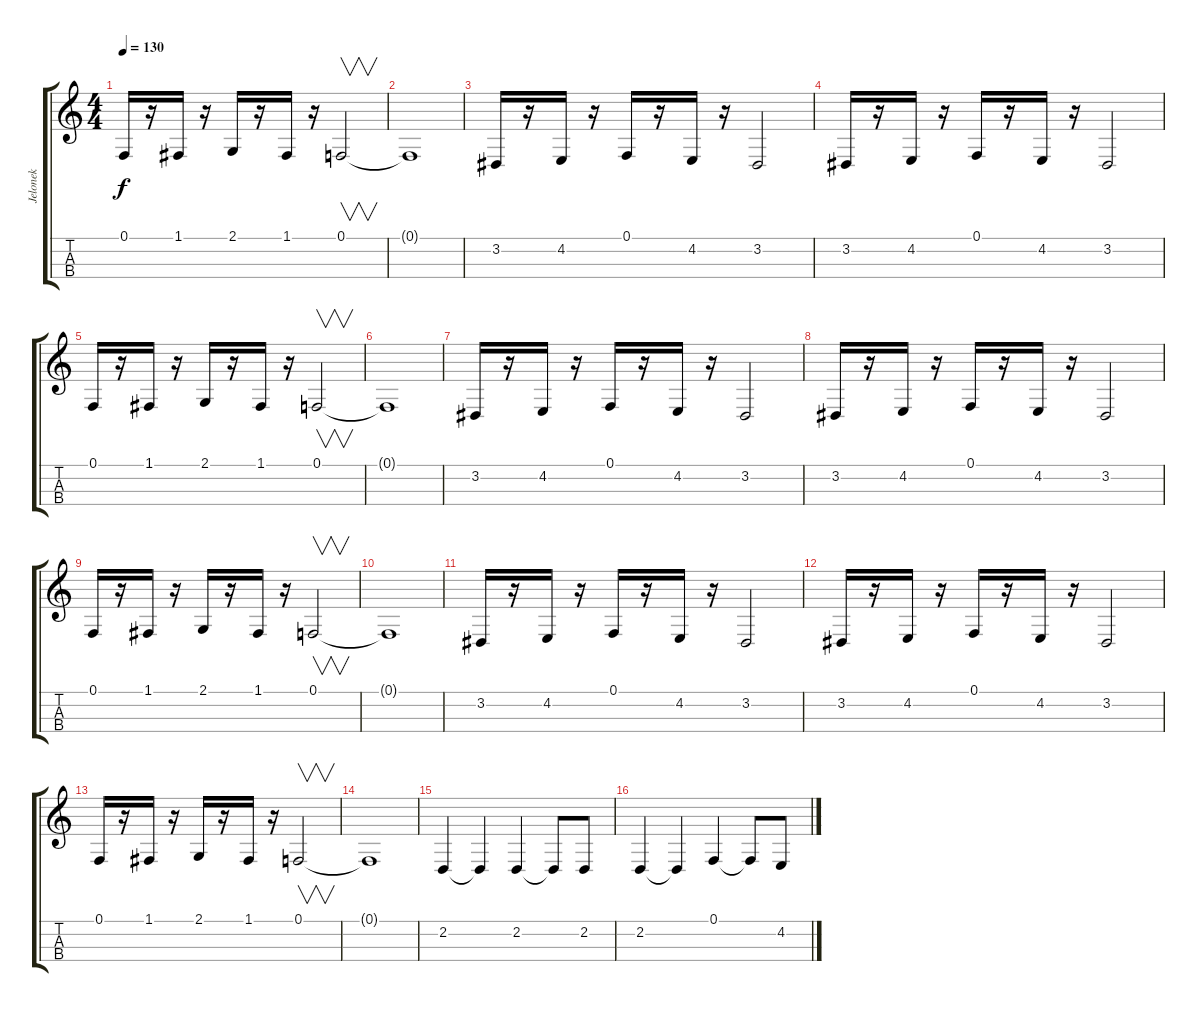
\track ("Jelonek" "Jelonek") {instrument violin}
\staff {score tabs}
\tuning (F3 C3 G2 D2) {hide}
\ts (4 4)
\tempo 130
\clef g2
\ks c
0.1.16{dy f} r.16 1.1.16 r.16 2.1.16 r.16 1.1.16 r.16 0.1.2{v} |
0.1{t}.1 |
3.2.16 r.16 4.2.16 r.16 0.1.16 r.16 4.2.16 r.16 3.2.2 |
3.2.16 r.16 4.2.16 r.16 0.1.16 r.16 4.2.16 r.16 3.2.2 |
0.1.16 r.16 1.1.16 r.16 2.1.16 r.16 1.1.16 r.16 0.1.2{v} |
0.1{t}.1 |
3.2.16 r.16 4.2.16 r.16 0.1.16 r.16 4.2.16 r.16 3.2.2 |
3.2.16 r.16 4.2.16 r.16 0.1.16 r.16 4.2.16 r.16 3.2.2 |
0.1.16 r.16 1.1.16 r.16 2.1.16 r.16 1.1.16 r.16 0.1.2{v} |
0.1{t}.1 |
3.2.16 r.16 4.2.16 r.16 0.1.16 r.16 4.2.16 r.16 3.2.2 |
3.2.16 r.16 4.2.16 r.16 0.1.16 r.16 4.2.16 r.16 3.2.2 |
0.1.16 r.16 1.1.16 r.16 2.1.16 r.16 1.1.16 r.16 0.1.2{v} |
0.1{t}.1 |
2.2.4 2.2{t}.4 2.2.4 2.2{t}.8 2.2.8 |
2.2.4 2.2{t}.4 0.1.4 0.1{t}.8 4.2.8
